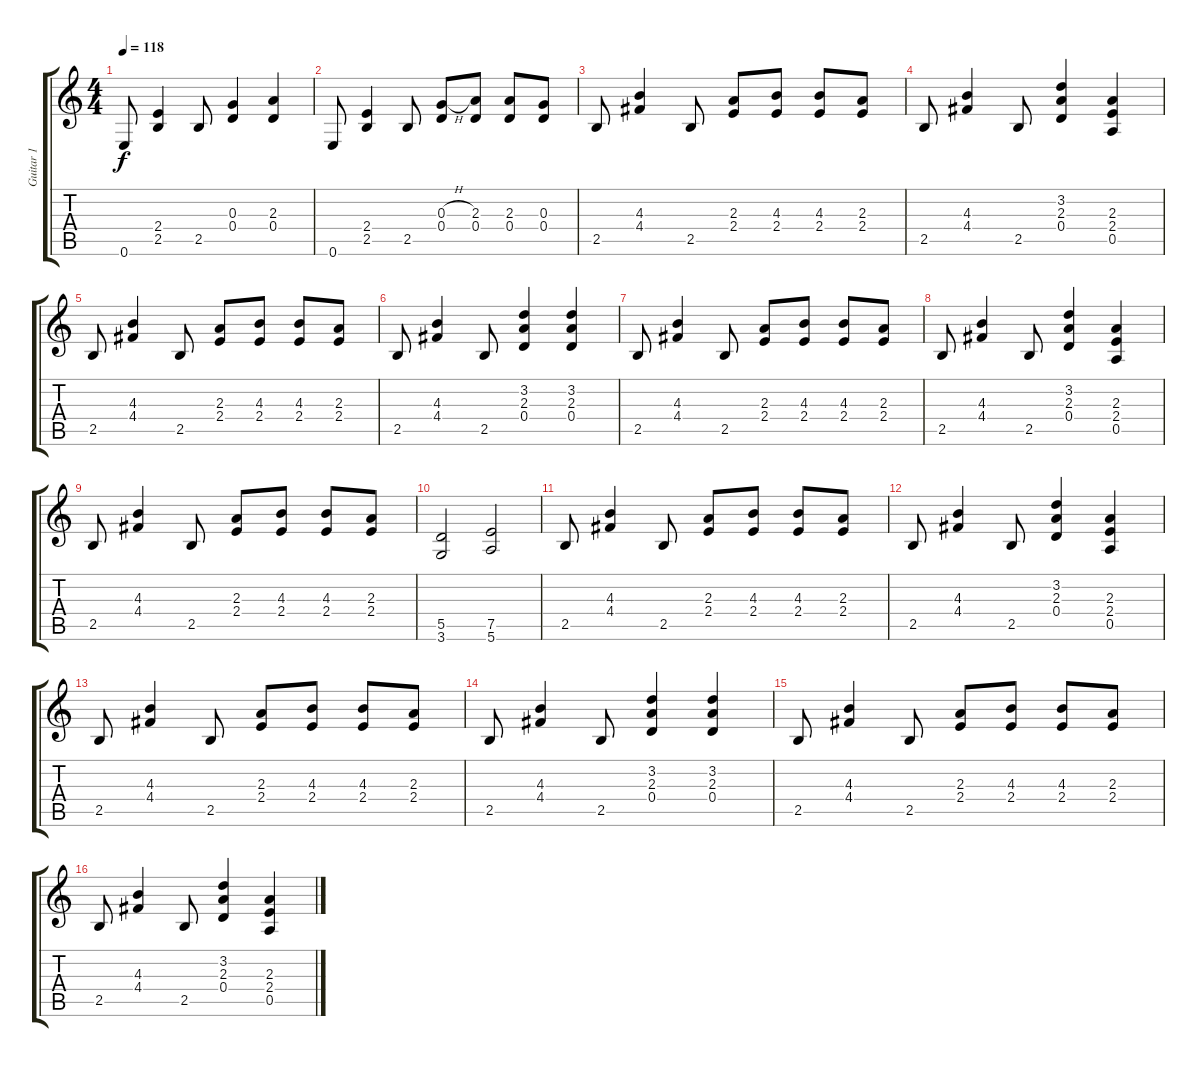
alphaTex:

\track ("Guitar 1" "Guitar 1") {instrument distortionguitar}
\staff {score tabs}
\tuning (E4 B3 G3 D3 A2 E2) {hide}
\ts (4 4)
\tempo 118
\clef g2
\ks c
0.6.8{dy f} (2.4 2.5).4 2.5.8 (0.3 0.4).4 (2.3 0.4).4 |
0.6.8 (2.4 2.5).4 2.5.8 (0.3{h} 0.4).8 (2.3 0.4).8 (2.3 0.4).8 (0.3 0.4).8 |
2.5.8{volume 6} (4.3 4.4).4 2.5.8 (2.3 2.4).8 (4.3 2.4).8 (4.3 2.4).8 (2.3 2.4).8 |
2.5.8 (4.3 4.4).4 2.5.8 (3.2 2.3 0.4).4 (2.3 2.4 0.5).4 |
2.5.8 (4.3 4.4).4 2.5.8 (2.3 2.4).8 (4.3 2.4).8 (4.3 2.4).8 (2.3 2.4).8 |
2.5.8 (4.3 4.4).4 2.5.8 (3.2 2.3 0.4).4 (3.2 2.3 0.4).4 |
2.5.8 (4.3 4.4).4 2.5.8 (2.3 2.4).8 (4.3 2.4).8 (4.3 2.4).8 (2.3 2.4).8 |
2.5.8 (4.3 4.4).4 2.5.8 (3.2 2.3 0.4).4 (2.3 2.4 0.5).4 |
2.5.8 (4.3 4.4).4 2.5.8 (2.3 2.4).8 (4.3 2.4).8 (4.3 2.4).8 (2.3 2.4).8 |
(5.5 3.6).2 (7.5 5.6).2 |
2.5.8 (4.3 4.4).4 2.5.8 (2.3 2.4).8 (4.3 2.4).8 (4.3 2.4).8 (2.3 2.4).8 |
2.5.8 (4.3 4.4).4 2.5.8 (3.2 2.3 0.4).4 (2.3 2.4 0.5).4 |
2.5.8 (4.3 4.4).4 2.5.8 (2.3 2.4).8 (4.3 2.4).8 (4.3 2.4).8 (2.3 2.4).8 |
2.5.8 (4.3 4.4).4 2.5.8 (3.2 2.3 0.4).4 (3.2 2.3 0.4).4 |
2.5.8 (4.3 4.4).4 2.5.8 (2.3 2.4).8 (4.3 2.4).8 (4.3 2.4).8 (2.3 2.4).8 |
2.5.8 (4.3 4.4).4 2.5.8 (3.2 2.3 0.4).4 (2.3 2.4 0.5).4
